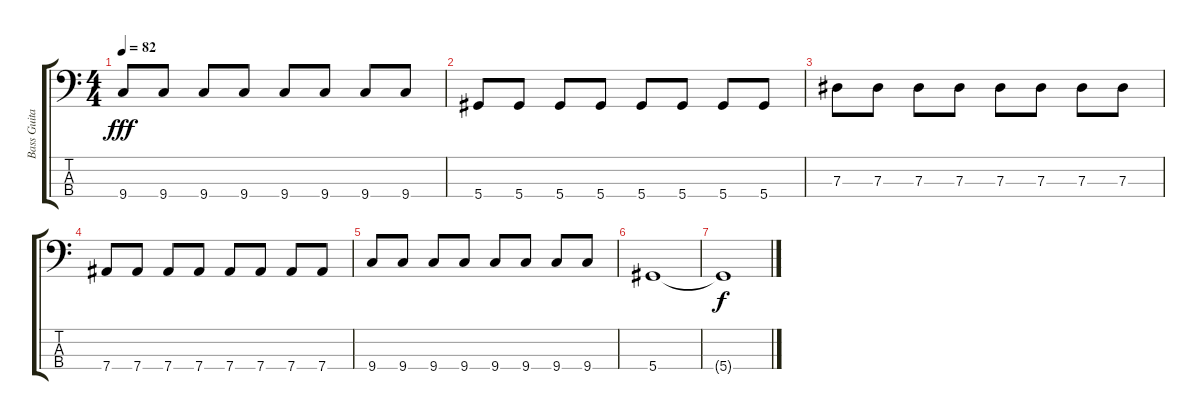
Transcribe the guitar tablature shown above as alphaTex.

\track ("Bass Guitar" "Bass Guita") {instrument electricbassfinger}
\staff {score tabs}
\tuning (Gb2 Db2 Ab1 Eb1) {hide}
\ts (4 4)
\tempo 82
\clef f4
\ks c
9.4.8{dy fff} 9.4.8 9.4.8 9.4.8 9.4.8 9.4.8 9.4.8 9.4.8 |
5.4.8 5.4.8 5.4.8 5.4.8 5.4.8 5.4.8 5.4.8 5.4.8 |
7.3.8 7.3.8 7.3.8 7.3.8 7.3.8 7.3.8 7.3.8 7.3.8 |
7.4.8 7.4.8 7.4.8 7.4.8 7.4.8 7.4.8 7.4.8 7.4.8 |
9.4.8 9.4.8 9.4.8 9.4.8 9.4.8 9.4.8 9.4.8 9.4.8 |
5.4.1 |
5.4{t}.1{dy f}
